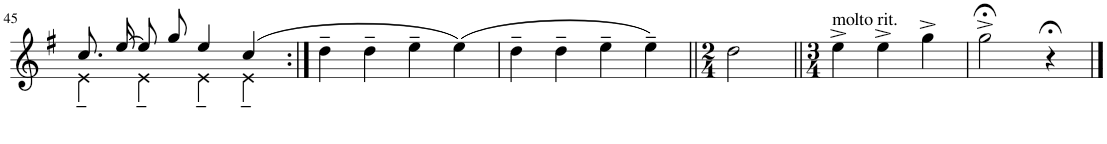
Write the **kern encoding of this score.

**kern
*part1
*staff1
*I"Tenor Saxophone
*I'Ten. Sax.
!!LO:PB:g=z
*clefG2
*Trd8c14
*k[f#]
*M4/4
*met(c)
=45
*^
8.cc/L	4e~\
[16ee/Jk	.
8ee/L]	4e~\
8gg/J	.
4ee/	4e~\
(4cc/	4e~\
*v	*v
=46:|!
4dd~\
4dd~\
4ee~\
(4ee\)
=47
4dd~\
4dd~\
4ee~\
4ee~\)
=48||
*M2/4
2dd\
=49||
*M3/4
!LO:TX:a:t=molto rit.
4ee^\
4ee^\
4gg^\
=50
2gg;<^\
4r;<
==
*-
